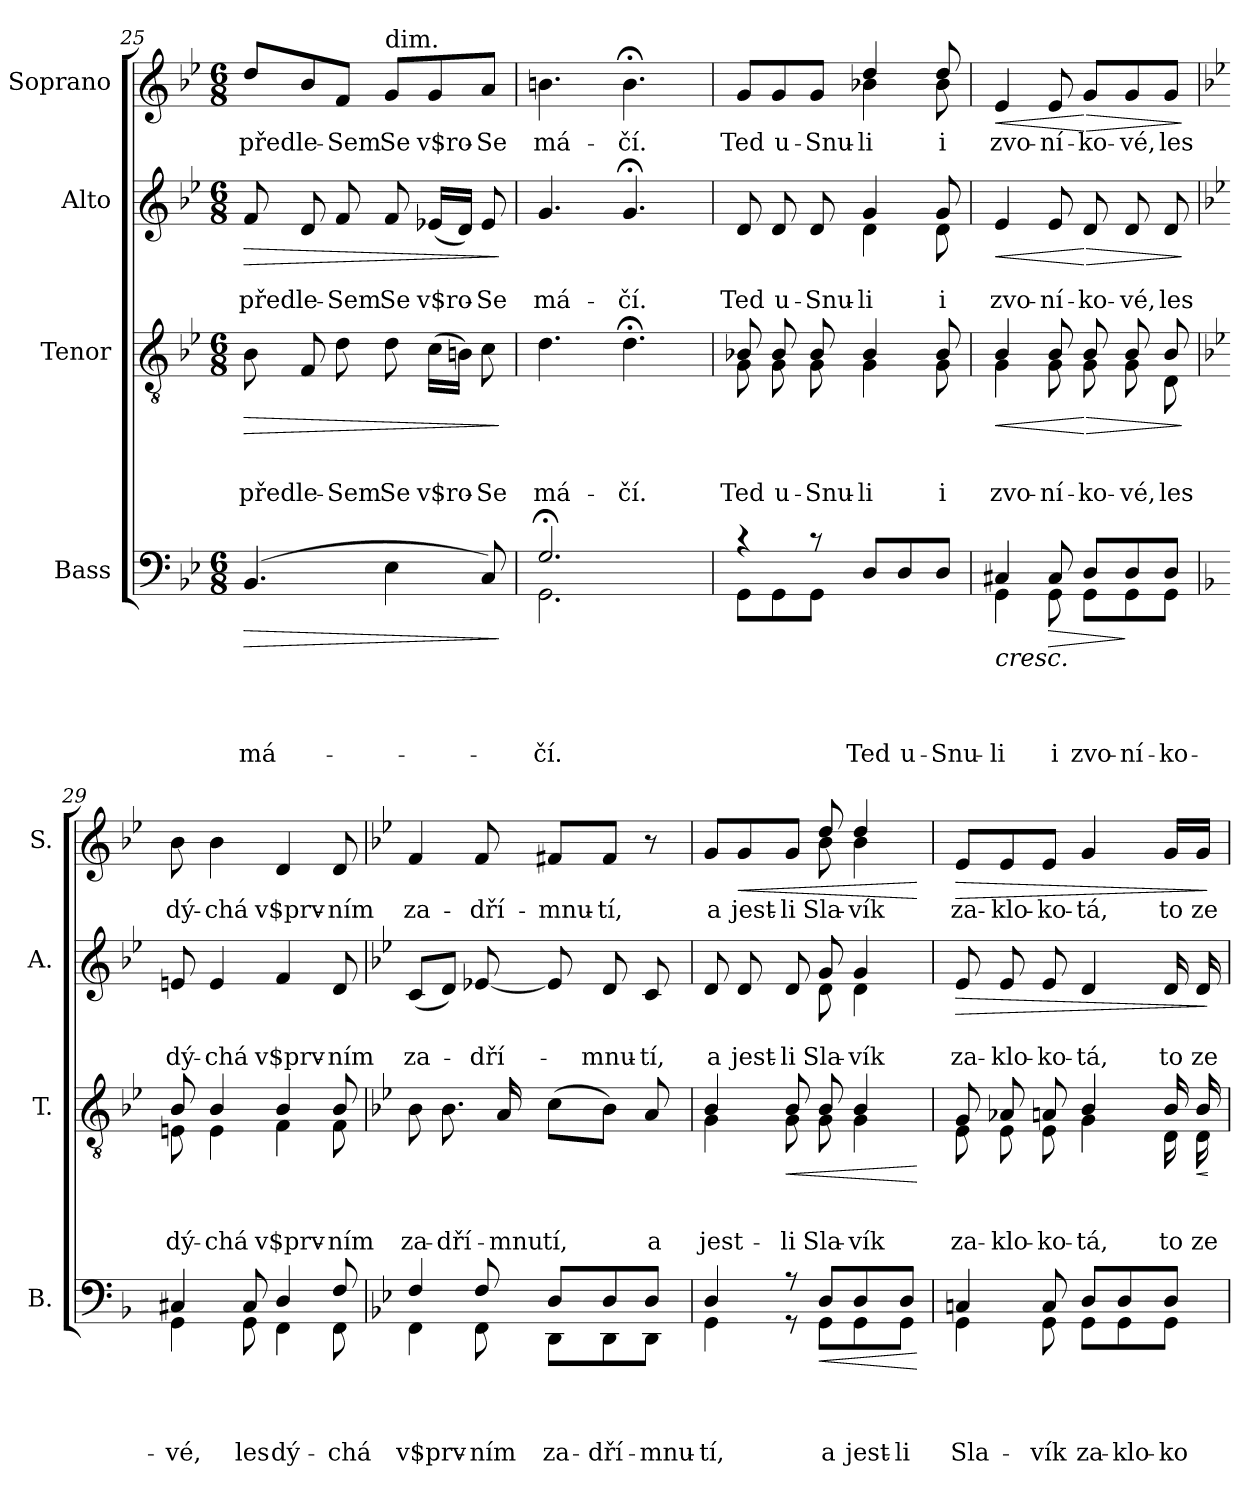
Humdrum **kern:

**kern	**text	**text	**text	**text	**dynam	**kern	**text	**text	**text	**dynam	**kern	**text	**text	**dynam	**kern	**text	**dynam
*part4	*part4	*part4	*part4	*part4	*part4	*part3	*part3	*part3	*part3	*part3	*part2	*part2	*part2	*part2	*part1	*part1	*part1
*staff4	*staff4	*staff4	*staff4	*staff4	*staff4	*staff3	*staff3	*staff3	*staff3	*staff3	*staff2	*staff2	*staff2	*staff2	*staff1	*staff1	*staff1
*I"Bass	*	*	*	*	*	*I"Tenor	*	*	*	*	*I"Alto	*	*	*	*I"Soprano	*	*
*I'B.	*	*	*	*	*	*I'T.	*	*	*	*	*I'A.	*	*	*	*I'S.	*	*
*clefF4	*	*	*	*	*	*clefGv2	*	*	*	*	*clefG2	*	*	*	*clefG2	*	*
*k[b-e-]	*	*	*	*	*	*k[b-e-]	*	*	*	*	*k[b-e-]	*	*	*	*k[b-e-]	*	*
*B-:	*	*	*	*	*	*B-:	*	*	*	*	*B-:	*	*	*	*B-:	*	*
*M6/8	*	*	*	*	*	*M6/8	*	*	*	*	*M6/8	*	*	*	*M6/8	*	*
=25	=25	=25	=25	=25	=25	=25	=25	=25	=25	=25	=25	=25	=25	=25	=25	=25	=25
!	!	!	!	!LO:LY:b	!LO:HP:b	!	!	!	!LO:LY:b	!LO:HP:b	!	!	!LO:LY:b	!LO:HP:b	!	!LO:LY:b	!
(4.BB-/	.	.	.	má-	>	8B-\	.	.	před	>	8f/	.	před	>	8dd/L	před	.
!	!	!	!	!	!	!	!	!	!LO:LY:b	!	!	!	!LO:LY:b	!	!	!LO:LY:b	!
.	.	.	.	.	.	8F/	.	.	le-	.	8d/	.	le-	.	8b-/	le-	.
!	!	!	!	!	!	!	!	!	!LO:LY:b	!	!	!	!LO:LY:b	!	!	!LO:LY:b	!
.	.	.	.	.	.	8d\	.	.	-Sem	.	8f/	.	-Sem	.	8f/J	-Sem	.
!	!	!	!	!	!	!	!	!	!	!	!	!	!	!	!LO:TX:a:t=dim.	!	!
!	!	!	!	!	!	!	!	!	!LO:LY:b	!	!	!	!LO:LY:b	!	!	!LO:LY:b	!
4E-\	.	.	.	.	.	8d\	.	.	Se	.	8f/	.	Se	.	8g/L	Se	.
!	!	!	!	!	!	!	!	!	!LO:LY:b	!	!	!	!LO:LY:b	!	!	!LO:LY:b	!
.	.	.	.	.	.	(>16c\LL	.	.	v$ro-	.	(<16e-X/LL	.	v$ro-	.	8g/	v$ro-	.
.	.	.	.	.	.	16Bn\JJ)	.	.	.	.	16d/JJ)	.	.	.	.	.	.
!	!	!	!	!	!	!	!	!	!LO:LY:b	!	!	!	!LO:LY:b	!	!	!LO:LY:b	!
8C/)	.	.	.	.	.	8c\	.	.	-Se	.	8e-/	.	-Se	.	8a/J	-Se	.
.	.	.	.	.	]	.	.	.	.	]	.	.	.	]	.	.	.
=26	=26	=26	=26	=26	=26	=26	=26	=26	=26	=26	=26	=26	=26	=26	=26	=26	=26
!	!	!	!	!LO:LY:b	!	!	!	!	!LO:LY:b	!	!	!	!LO:LY:b	!	!	!LO:LY:b	!
*^	*	*	*	*	*	*	*	*	*	*	*	*	*	*	*	*	*
*	*^	*	*	*	*	*	*	*	*	*	*	*	*	*	*	*	*	*
2.G;</	2.GG\	16ryy	.	.	.	-čí.	.	4.d\	.	.	má-	.	4.g/	.	má-	.	4.bn\	má-	.
.	.	2ryy	.	.	.	.	.	.	.	.	.	.	.	.	.	.	.	.	.
!	!	!	!	!	!	!	!	!	!	!	!LO:LY:b	!	!	!	!LO:LY:b	!	!	!LO:LY:b	!
.	.	.	.	.	.	.	.	4.d;<\	.	.	-čí.	.	4.g;/	.	-čí.	.	4.b;<\	-čí.	.
.	.	8.ryy	.	.	.	.	.	.	.	.	.	.	.	.	.	.	.	.	.
!!LO:LB:g=z
=27	=27	=27	=27	=27	=27	=27	=27	=27	=27	=27	=27	=27	=27	=27	=27	=27	=27	=27	=27
!	!	!	!	!	!	!	!	!	!	!	!LO:LY:b	!	!	!	!LO:LY:b	!	!	!LO:LY:b	!
*	*v	*v	*	*	*	*	*	*^	*	*	*	*	*^	*	*	*	*^	*	*
4rc	8GG\L	.	.	.	.	.	8B-X/	8G\	.	.	Ted	.	8d/	4.ryy	.	Ted	.	8g/L	4.ryy	Ted	.
!	!	!	!	!	!	!	!	!	!	!	!LO:LY:b	!	!	!	!	!LO:LY:b	!	!	!	!LO:LY:b	!
.	8GG\	.	.	.	.	.	8B-/	8G\	.	.	u-	.	8d/	.	.	u-	.	8g/	.	u-	.
!	!	!	!	!	!	!	!	!	!	!	!LO:LY:b	!	!	!	!	!LO:LY:b	!	!	!	!LO:LY:b	!
8rc	8GG\J	.	.	.	.	.	8B-/	8G\	.	.	-Snu-	.	8d/	.	.	-Snu-	.	8g/J	.	-Snu-	.
!	!	!	!	!	!LO:LY:b	!	!	!	!	!	!LO:LY:b	!	!	!	!	!LO:LY:b	!	!	!	!LO:LY:b	!
8D/L	4.ryy	.	.	.	Ted	.	4B-/	4G\	.	.	-li	.	4g/	4d\	.	-li	.	4dd/	4b-X\	-li	.
!	!	!	!	!	!LO:LY:b	!	!	!	!	!	!	!	!	!	!	!	!	!	!	!	!
8D/	.	.	.	.	u-	.	.	.	.	.	.	.	.	.	.	.	.	.	.	.	.
!	!	!	!	!	!LO:LY:b	!	!	!	!	!	!LO:LY:b	!	!	!	!	!LO:LY:b	!	!	!	!LO:LY:b	!
8D/J	.	.	.	.	-Snu-	.	8B-/	8G\	.	.	i	.	8g/	8d\	.	i	.	8dd/	8b-\	i	.
=28	=28	=28	=28	=28	=28	=28	=28	=28	=28	=28	=28	=28	=28	=28	=28	=28	=28	=28	=28	=28	=28
!	!	!	!	!	!LO:LY:b	!LO:HP:b	!	!	!	!	!LO:LY:b	!LO:HP:b	!	!	!	!LO:LY:b	!LO:HP:b	!	!	!LO:LY:b	!LO:HP:b
*	*	*	*	*	*	*	*	*	*	*	*	*	*v	*v	*	*	*	*	*	*	*
*	*	*	*	*	*	*	*	*	*	*	*	*	*	*	*	*	*v	*v	*	*
4C#X/	4GG\	.	.	.	-li	<	4B-/	4G\	.	.	zvo-	<	4e-/	.	zvo-	<	4e-/	zvo-	<
!	!	!	!	!	!LO:LY:b	!LO:HP:b	!	!	!	!	!LO:LY:b	!	!	!	!LO:LY:b	!	!	!LO:LY:b	!
8C#/	8GG\	.	.	.	i	>	8B-/	8G\	.	.	-ní-	.	8e-/	.	-ní-	.	8e-/	-ní-	.
!	!	!	!	!	!LO:LY:b	!	!	!	!	!	!LO:LY:b	!LO:HP:n=1:b	!	!	!LO:LY:b	!LO:HP:n=1:b	!	!LO:LY:b	!LO:HP:n=1:b
8D/L	8GG\L	.	.	.	zvo-	[	8B-/	8G\	.	.	-ko-	[ >	8d/	.	-ko-	[ >	8g/L	-ko-	[ >
!	!	!	!	!	!LO:LY:b	!	!	!	!	!	!LO:LY:b	!	!	!	!LO:LY:b	!	!	!LO:LY:b	!
8D/	8GG\	.	.	.	-ní-	]	8B-/	8G\	.	.	-vé,	.	8d/	.	-vé,	.	8g/	-vé,	.
!	!	!	!	!	!LO:LY:b	!	!	!	!	!	!LO:LY:b	!	!	!	!LO:LY:b	!	!	!LO:LY:b	!
8D/J	8GG\J	.	.	.	-ko-	.	8B-/	8D\	.	.	les	.	8d/	.	les	.	8g/J	les	.
*v	*v	*	*	*	*	*	*	*	*	*	*	*	*	*	*	*	*	*	*
*	*	*	*	*	*	*v	*v	*	*	*	*	*	*	*	*	*	*	*
.	.	.	.	.	.	.	.	.	.	]	.	.	.	]	.	.	]
=29	=29	=29	=29	=29	=29	=29	=29	=29	=29	=29	=29	=29	=29	=29	=29	=29	=29
*k[b-]	*	*	*	*	*	*	*	*	*	*	*	*	*	*	*	*	*
*F:	*	*	*	*	*	*	*	*	*	*	*	*	*	*	*	*	*
!	!	!	!	!LO:LY:b	!	!	!	!	!LO:LY:b	!	!	!	!LO:LY:b	!	!	!LO:LY:b	!
*^	*	*	*	*	*	*^	*	*	*	*	*	*	*	*	*	*	*
4C#X/	4GG\	.	.	.	-vé,	.	8B-/	8En\	.	.	dý-	.	8en/	.	dý-	.	8b-\	dý-	.
!	!	!	!	!	!	!	!	!	!	!	!LO:LY:b	!	!	!	!LO:LY:b	!	!	!LO:LY:b	!
.	.	.	.	.	.	.	4B-/	4E\	.	.	-chá	.	4e/	.	-chá	.	4b-\	-chá	.
!	!	!	!	!	!LO:LY:b	!	!	!	!	!	!	!	!	!	!	!	!	!	!
8C#/	8GG\	.	.	.	les	.	.	.	.	.	.	.	.	.	.	.	.	.	.
!	!	!	!	!	!LO:LY:b	!	!	!	!	!	!LO:LY:b	!	!	!	!LO:LY:b	!	!	!LO:LY:b	!
4D/	4FF\	.	.	.	dý-	.	4B-/	4F\	.	.	v$prv-	.	4f/	.	v$prv-	.	4d/	v$prv-	.
!	!	!	!	!	!LO:LY:b	!	!	!	!	!	!LO:LY:b	!	!	!	!LO:LY:b	!	!	!LO:LY:b	!
8F/	8FF\	.	.	.	-chá	.	8B-/	8F\	.	.	-ním	.	8d/	.	-ním	.	8d/	-ním	.
*	*	*	*	*	*	*	*v	*v	*	*	*	*	*	*	*	*	*	*	*
!!LO:PB:g=z
=30	=30	=30	=30	=30	=30	=30	=30	=30	=30	=30	=30	=30	=30	=30	=30	=30	=30	=30
*k[b-e-]	*	*	*	*	*	*	*	*	*	*	*	*	*	*	*	*	*	*
*B-:	*	*	*	*	*	*	*	*	*	*	*	*	*	*	*	*	*	*
*	*	*	*	*	*	*	*^	*	*	*	*	*	*	*	*	*	*	*
!	!	!	!	!	!LO:LY:b	!	!	!	!	!	!LO:LY:b	!	!	!	!LO:LY:b	!	!	!LO:LY:b	!
*	*	*	*	*	*	*	*v	*v	*	*	*	*	*	*	*	*	*	*	*
4F/	4FF\	.	.	.	v$prv-	.	8B-\	.	.	za-	.	(<8c/L	.	za-	.	4f/	za-	.
!	!	!	!	!	!	!	!	!	!	!LO:LY:b	!	!	!	!	!	!	!	!
.	.	.	.	.	.	.	8.B-\	.	.	-dří-	.	8d/J)	.	.	.	.	.	.
!	!	!	!	!	!LO:LY:b	!	!	!	!	!	!	!	!	!LO:LY:b	!	!	!LO:LY:b	!
8F/	8FF\	.	.	.	-ním	.	.	.	.	.	.	[<8e-X/	.	-dří-	.	8f/	-dří-	.
!	!	!	!	!	!	!	!	!	!	!LO:LY:b	!	!	!	!	!	!	!	!
.	.	.	.	.	.	.	16A/	.	.	-mnu	.	.	.	.	.	.	.	.
!	!	!	!	!	!LO:LY:b	!	!	!	!	!LO:LY:b	!	!	!	!	!	!	!LO:LY:b	!
8D/L	8DD\L	.	.	.	za-	.	(>8c\L	.	.	tí,	.	8e-/]	.	.	.	8f#X/L	-mnu-	.
!	!	!	!	!	!LO:LY:b	!	!	!	!	!	!	!	!	!LO:LY:b	!	!	!LO:LY:b	!
8D/	8DD\	.	.	.	-dří-	.	8B-\J)	.	.	.	.	8d/	.	-mnu-	.	8f#/J	-tí,	.
!	!	!	!	!	!LO:LY:b	!	!	!	!	!LO:LY:b	!	!	!	!LO:LY:b	!	!	!	!
8D/J	8DD\J	.	.	.	-mnu-	.	8A/	.	.	a	.	8c/	.	-tí,	.	8r	.	.
=31	=31	=31	=31	=31	=31	=31	=31	=31	=31	=31	=31	=31	=31	=31	=31	=31	=31	=31
!	!	!	!	!	!LO:LY:b	!	!	!	!	!LO:LY:b	!	!	!	!LO:LY:b	!	!	!LO:LY:b	!
*	*	*	*	*	*	*	*^	*	*	*	*	*^	*	*	*	*^	*	*
4D/	4GG\	.	.	.	-tí,	.	4B-/	4G\	.	.	jest-	.	8d/	4.ryy	.	a	.	8g/L	4.ryy	a	.
!	!	!	!	!	!	!	!	!	!	!	!	!	!	!	!	!LO:LY:b	!	!	!	!LO:LY:b	!LO:HP:b
.	.	.	.	.	.	.	.	.	.	.	.	.	8d/	.	.	jest-	.	8g/	.	jest-	<
!	!	!	!	!	!	!	!	!	!	!	!LO:LY:b	!LO:HP:b	!	!	!	!LO:LY:b	!	!	!	!LO:LY:b	!
8rA	8rGG	.	.	.	.	.	8B-/	8G\	.	.	-li	<	8d/	.	.	-li	.	8g/J	.	-li	.
!	!	!	!	!	!LO:LY:b	!LO:HP:b	!	!	!	!	!LO:LY:b	!	!	!	!	!LO:LY:b	!	!	!	!LO:LY:b	!
8D/L	8GG\L	.	.	.	a	<	8B-/	8G\	.	.	Sla-	.	8g/	8d\	.	Sla-	.	8dd/	8b-\	Sla-	.
!	!	!	!	!	!LO:LY:b	!	!	!	!	!	!LO:LY:b	!	!	!	!	!LO:LY:b	!	!	!	!LO:LY:b	!
8D/	8GG\	.	.	.	jest-	.	4B-/	4G\	.	.	-vík	.	4g/	4d\	.	-vík	.	4dd/	4b-\	-vík	.
!	!	!	!	!	!LO:LY:b	!	!	!	!	!	!	!	!	!	!	!	!	!	!	!	!
8D/J	8GG\J	.	.	.	-li	.	.	.	.	.	.	.	.	.	.	.	.	.	.	.	.
*v	*v	*	*	*	*	*	*	*	*	*	*	*	*v	*v	*	*	*	*v	*v	*	*
*	*	*	*	*	*	*v	*v	*	*	*	*	*	*	*	*	*	*	*
.	.	.	.	.	[	.	.	.	.	[	.	.	.	.	.	.	[
=32	=32	=32	=32	=32	=32	=32	=32	=32	=32	=32	=32	=32	=32	=32	=32	=32	=32
!	!	!	!	!LO:LY:b	!	!	!	!	!LO:LY:b	!	!	!	!LO:LY:b	!LO:HP:b	!	!LO:LY:b	!LO:HP:b
*^	*	*	*	*	*	*^	*	*	*	*	*	*	*	*	*	*	*
4Cn/	4GG\	.	.	.	Sla-	.	8G/	8E-\	.	.	za-	.	8e-/	.	za-	>	8e-/L	za-	>
!	!	!	!	!	!	!	!	!	!	!	!LO:LY:b	!	!	!	!LO:LY:b	!	!	!LO:LY:b	!
.	.	.	.	.	.	.	8A-X/	8E-\	.	.	-klo-	.	8e-/	.	-klo-	.	8e-/	-klo-	.
!	!	!	!	!	!LO:LY:b	!	!	!	!	!	!LO:LY:b	!	!	!	!LO:LY:b	!	!	!LO:LY:b	!
8C/	8GG\	.	.	.	-vík	.	8An/	8E-\	.	.	-ko-	.	8e-/	.	-ko-	.	8e-/J	-ko-	.
!	!	!	!	!	!LO:LY:b	!	!	!	!	!	!LO:LY:b	!	!	!	!LO:LY:b	!	!	!LO:LY:b	!
8D/L	8GG\L	.	.	.	za-	.	4B-/	4G\	.	.	-tá,	.	4d/	.	-tá,	.	4g/	-tá,	.
!	!	!	!	!	!LO:LY:b	!	!	!	!	!	!	!	!	!	!	!	!	!	!
8D/	8GG\	.	.	.	-klo-	.	.	.	.	.	.	.	.	.	.	.	.	.	.
!	!	!	!	!	!LO:LY:b	!	!	!	!	!	!LO:LY:b	!	!	!	!LO:LY:b	!	!	!LO:LY:b	!
8D/J	8GG\J	.	.	.	-ko-	.	16B-/	16D\	.	.	to	.	16d/	.	to	.	16g/LL	to	.
!	!	!	!	!	!	!	!	!	!	!	!LO:LY:b	!LO:HP:b	!	!	!LO:LY:b	!	!	!LO:LY:b	!
.	.	.	.	.	.	.	16B-/	16D\	.	.	ze	<	16d/	.	ze	.	16g/JJ	ze	.
*v	*v	*	*	*	*	*	*	*	*	*	*	*	*	*	*	*	*	*	*
*	*	*	*	*	*	*v	*v	*	*	*	*	*	*	*	*	*	*	*
.	.	.	.	.	.	.	.	.	.	[	.	.	.	]	.	.	]
=	=	=	=	=	=	=	=	=	=	=	=	=	=	=	=	=	=
*-	*-	*-	*-	*-	*-	*-	*-	*-	*-	*-	*-	*-	*-	*-	*-	*-	*-
